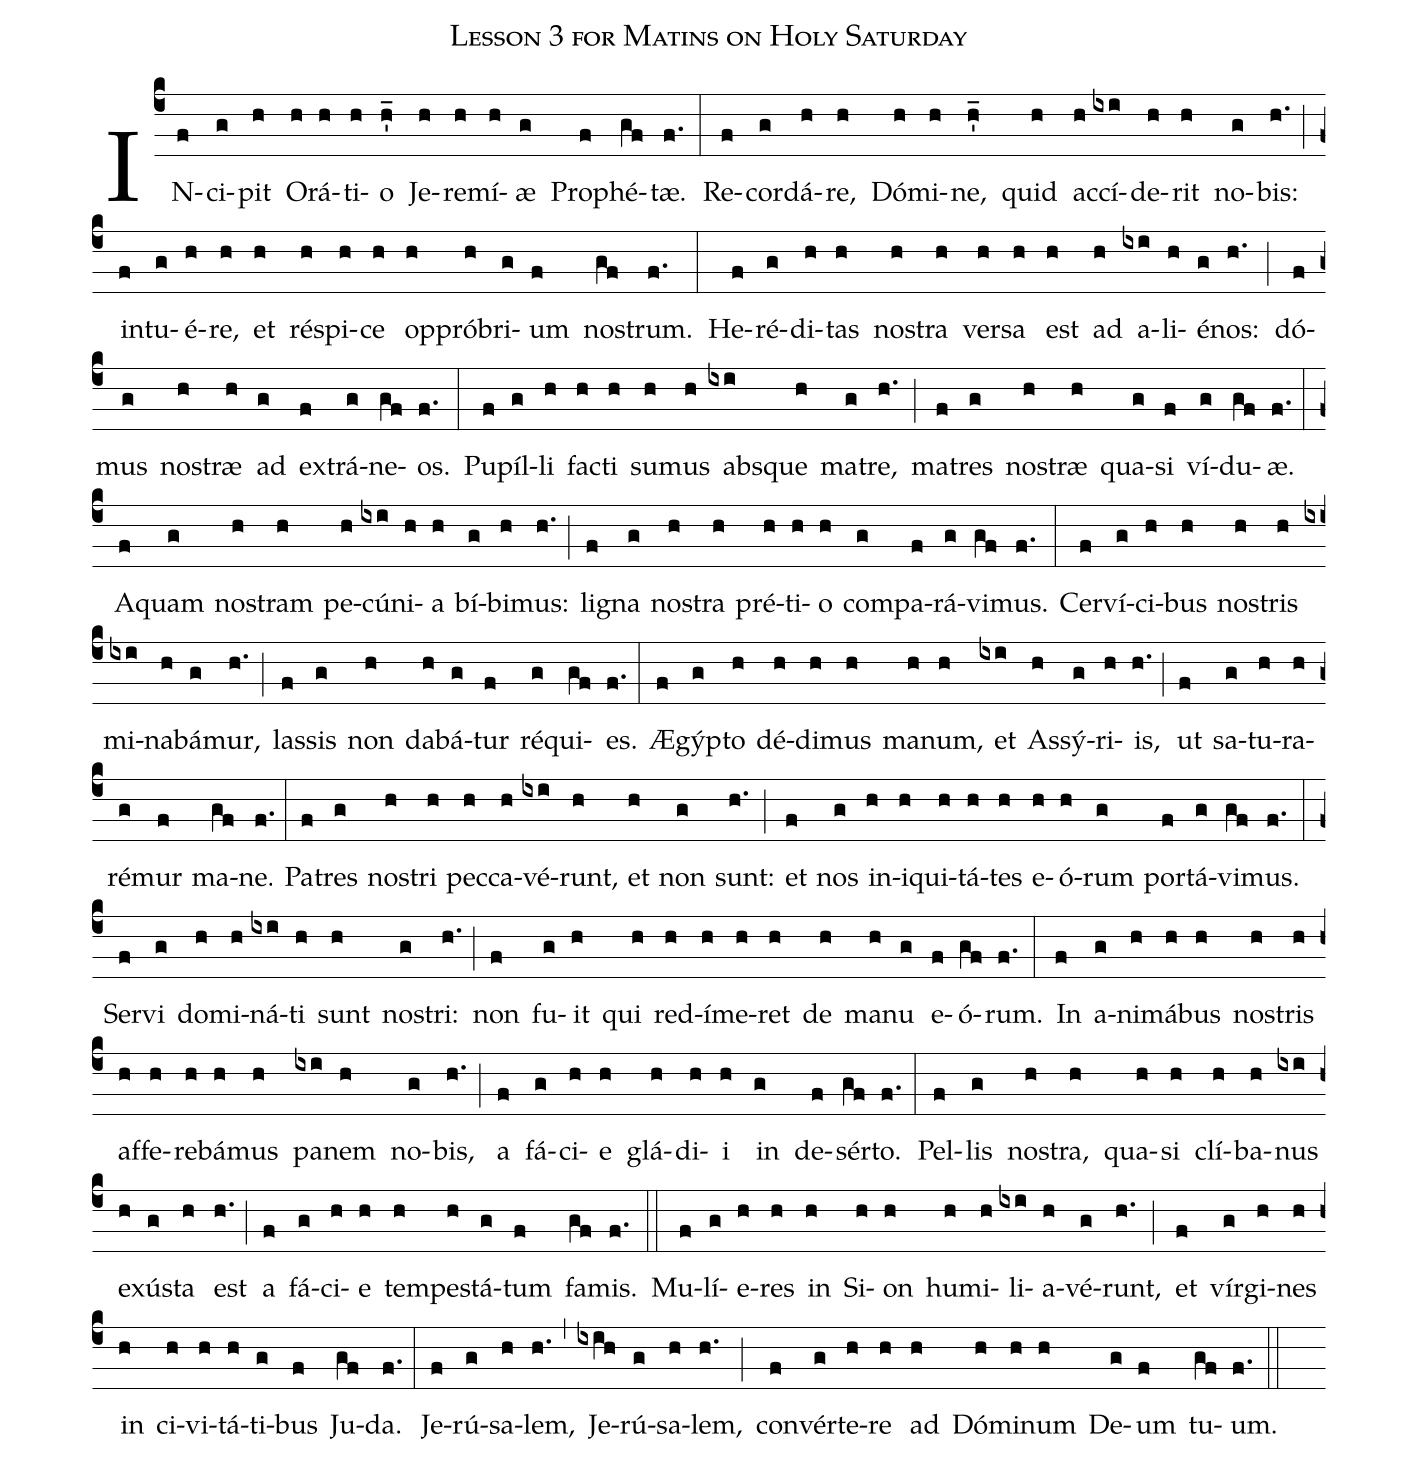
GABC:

name: Lesson 3 for Matins on Holy Saturday;
%%
(c4)IN(f)ci(g)pit(h) O(h)rá(h)ti(h)o(h'_) Je(h)re(h)mí(h)æ(g) Pro(f)phé(gf)tæ.(f.) (:)
Re(f)cor(g)dá(h)re,(h) Dó(h)mi(h)ne,(h'_) quid(h) ac(h)cí(ixi)de(h)rit(h) no(g)bis:(h.) (;) in(f)tu(g)é(h)re,(h) et(h) ré(h)spi(h)ce(h) op(h)pró(h)bri(g)um(f) no(gf)strum.(f.) (:)
He(f)ré(g)di(h)tas(h) no(h)stra(h) ver(h)sa(h) est(h) ad(h) a(ixi)li(h)é(g)nos:(h.) (;) dó(f)mus(g) no(h)stræ(h) ad(g) ex(f)trá(g)ne(gf)os.(f.) (:)
Pu(f)píl(g)li(h) fa(h)cti(h) su(h)mus(h) ab(ixi)sque(h) ma(g)tre,(h.) (;) ma(f)tres(g) no(h)stræ(h) qua(g)si(f) ví(g)du(gf)æ.(f.) (:)
A(f)quam(g) no(h)stram(h) pe(h)cú(ixi)ni(h)a(h) bí(g)bi(h)mus:(h.) (;) li(f)gna(g) no(h)stra(h) pré(h)ti(h)o(h) com(g)pa(f)rá(g)vi(gf)mus.(f.) (:)
Cer(f)ví(g)ci(h)bus(h) no(h)stris(h) mi(ixi)na(h)bá(g)mur,(h.) (;) las(f)sis(g) non(h) da(h)bá(g)tur(f) ré(g)qui(gf)es.(f.) (:)
Æ(f)gýp(g)to(h) dé(h)di(h)mus(h) ma(h)num,(h) et(ixi) As(h)sý(g)ri(h)is,(h.) (;) ut(f) sa(g)tu(h)ra(h)ré(g)mur(f) ma(gf)ne.(f.) (:)
Pa(f)tres(g) no(h)stri(h) pec(h)ca(h)vé(ixi)runt,(h) et(h) non(g) sunt:(h.) (;) et(f) nos(g) in(h)i(h)qui(h)tá(h)tes(h) e(h)ó(h)rum(g) por(f)tá(g)vi(gf)mus.(f.) (:)
Ser(f)vi(g) do(h)mi(h)ná(ixi)ti(h) sunt(h) no(g)stri:(h.) (;) non(f) fu(g)it(h) qui(h) red(h)í(h)me(h)ret(h) de(h) ma(h)nu(g) e(f)ó(gf)rum.(f.) (:)
In(f) a(g)ni(h)má(h)bus(h) no(h)stris(h) af(h)fe(h)re(h)bá(h)mus(h) pa(ixi)nem(h) no(g)bis,(h.) (;) a(f) fá(g)ci(h)e(h) glá(h)di(h)i(h) in(g) de(f)sér(gf)to.(f.) (:)
Pel(f)lis(g) no(h)stra,(h) qua(h)si(h) clí(h)ba(h)nus(ixi) ex(h)ú(g)sta(h) est(h.) (;) a(f) fá(g)ci(h)e(h) tem(h)pe(h)stá(g)tum(f) fa(gf)mis.(f.) (::)
Mu(f)lí(g)e(h)res(h) in(h) Si(h)on(h) hu(h)mi(h)li(ixi)a(h)vé(g)runt,(h.) (;) et(f) vír(g)gi(h)nes(h) in(h) ci(h)vi(h)tá(h)ti(g)bus(f) Ju(gf)da.(f.) (:)

Je(f)rú(g)sa(h)lem,(h.) (,) Je(ixih)rú(g)sa(h)lem,(h.) (;) con(f)vér(g)te(h)re(h) ad(h) Dó(h)mi(h)num(h) De(g)um(f) tu(gf)um.(f.) (::)

% INcipit Orátio Jeremíæ Prophétæ.
% Recordáre, Dómine, quid accíderit nóbis : intuére, et réspice oppróbrium nóstrum.
% Heréditas nóstra vérsa est ad aliénos : dómus nóstræ ad extráneos.
% Pupílli fácti sumus absque pátre, mátres nóstræ quasi víduæ.
% Aquam nóstram pecúnia bíbimus : lígna nóstra prétio comparávimus.
% Cervícibus nóstris minabámur, lássis non dabátur réquies.
% Ægýpto dédimus mánum, et Assýriis, ut saturarémur páne.
% Pátres nóstri peccavérunt, et non sunt : et nos iniquitátes eórum portávimus.
% Sérvi domináti sunt nóstri : non fuit qui redímeret de mánu eórum.
% In animábus nóstris afferebámus pánem nóbis, a fácie gládii in desérto.
% Péllis nóstra, quasi clíbanus exústa est a fácie tempestátum fámis.
% Mulíeres in Síon humiliavérunt, et vírgines in civitátibus Júda.

% Jerúsalem, Jerúsalem, convértere ad Dóminum Déum tuum.
